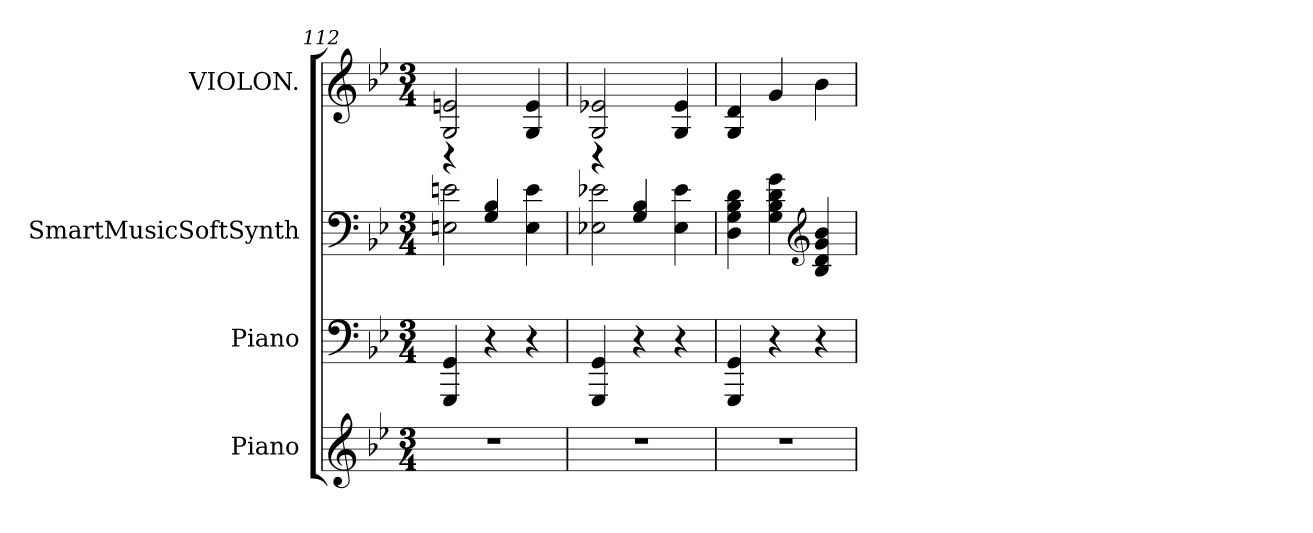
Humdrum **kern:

**kern	**kern	**kern	**kern
*part4	*part3	*part2	*part1
*staff4	*staff3	*staff2	*staff1
*I"Piano	*I"Piano	*I"SmartMusicSoftSynth	*I"VIOLON.
*I'P.	*	*	*
*clefG2	*clefF4	*clefF4	*clefG2
*k[b-e-]	*k[b-e-]	*k[b-e-]	*k[b-e-]
*B-:	*B-:	*B-:	*B-:
*M3/4	*M3/4	*M3/4	*M3/4
=112	=112	=112	=112
*	*	*^	*
2.r	4GGG/ 4GG/	4r	2En\ 2en\	2G/ 2en/
.	4r	4G/ 4B-/	.	.
.	4r	4ryy	4E\ 4e\	4G/ 4e/
=113	=113	=113	=113	=113
2.r	4GGG/ 4GG/	4r	2E-X\ 2e-X\	2G/ 2e-X/
.	4r	4G/ 4B-/	.	.
.	4r	4ryy	4E-\ 4e-\	4G/ 4e-/
*	*	*v	*v	*
=114	=114	=114	=114
2.r	4GGG/ 4GG/	4D\ 4G\ 4B-\ 4d\	4G/ 4d/
.	4r	4G\ 4B-\ 4d\ 4g\	4g/
*	*	*clefG2	*
.	4r	4B-/ 4d/ 4g/ 4b-/	4b-\
=	=	=	=
*-	*-	*-	*-
